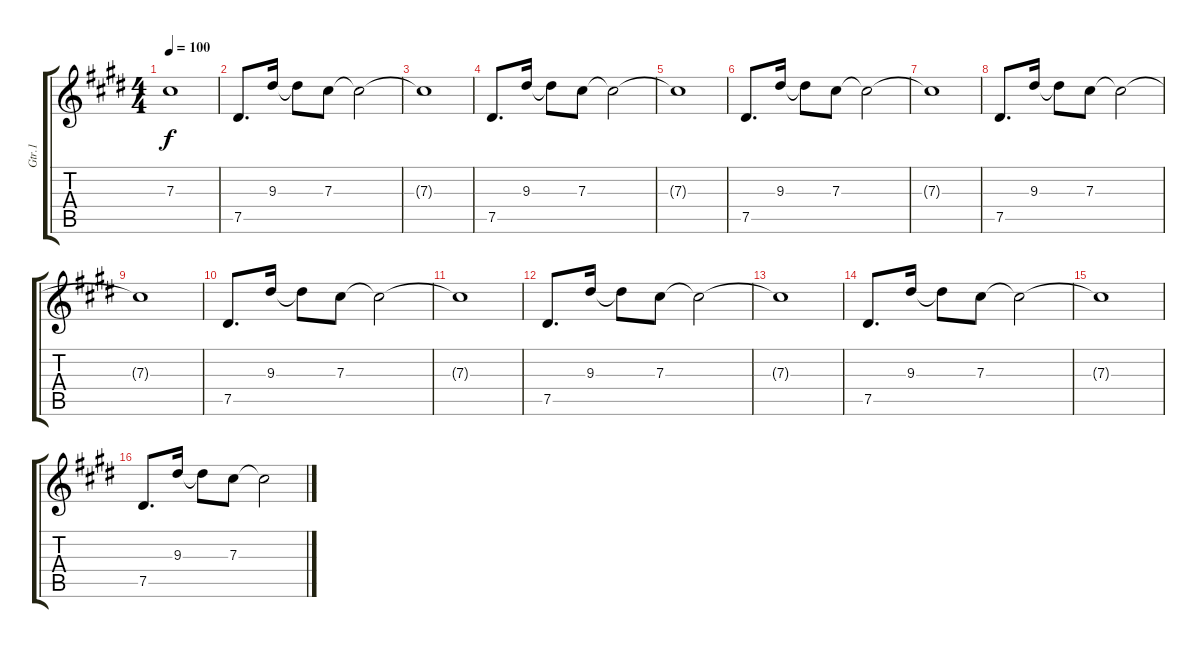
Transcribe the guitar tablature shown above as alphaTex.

\track ("Gtr.1" "Gtr.1") {instrument acousticguitarsteel}
\staff {score tabs}
\tuning (Eb4 Bb3 Gb3 Db3 Ab2 Eb2) {hide}
\ts (4 4)
\tempo 100
\clef g2
\ks e
7.3{t}.1{dy f} |
7.5.8{d beam Up} 9.3.16{beam Up} 9.3{t}.8 7.3.8 7.3{t}.2 |
7.3{t}.1 |
7.5.8{d beam Up} 9.3.16{beam Up} 9.3{t}.8 7.3.8 7.3{t}.2 |
7.3{t}.1 |
7.5.8{d beam Up} 9.3.16{beam Up} 9.3{t}.8 7.3.8 7.3{t}.2 |
7.3{t}.1 |
7.5.8{d beam Up} 9.3.16{beam Up} 9.3{t}.8 7.3.8 7.3{t}.2 |
7.3{t}.1 |
7.5.8{d beam Up} 9.3.16{beam Up} 9.3{t}.8 7.3.8 7.3{t}.2 |
7.3{t}.1 |
7.5.8{d beam Up} 9.3.16{beam Up} 9.3{t}.8 7.3.8 7.3{t}.2 |
7.3{t}.1 |
7.5.8{d beam Up} 9.3.16{beam Up} 9.3{t}.8 7.3.8 7.3{t}.2 |
7.3{t}.1{volume 0} |
7.5.8{d beam Up} 9.3.16{beam Up} 9.3{t}.8 7.3.8 7.3{t}.2
